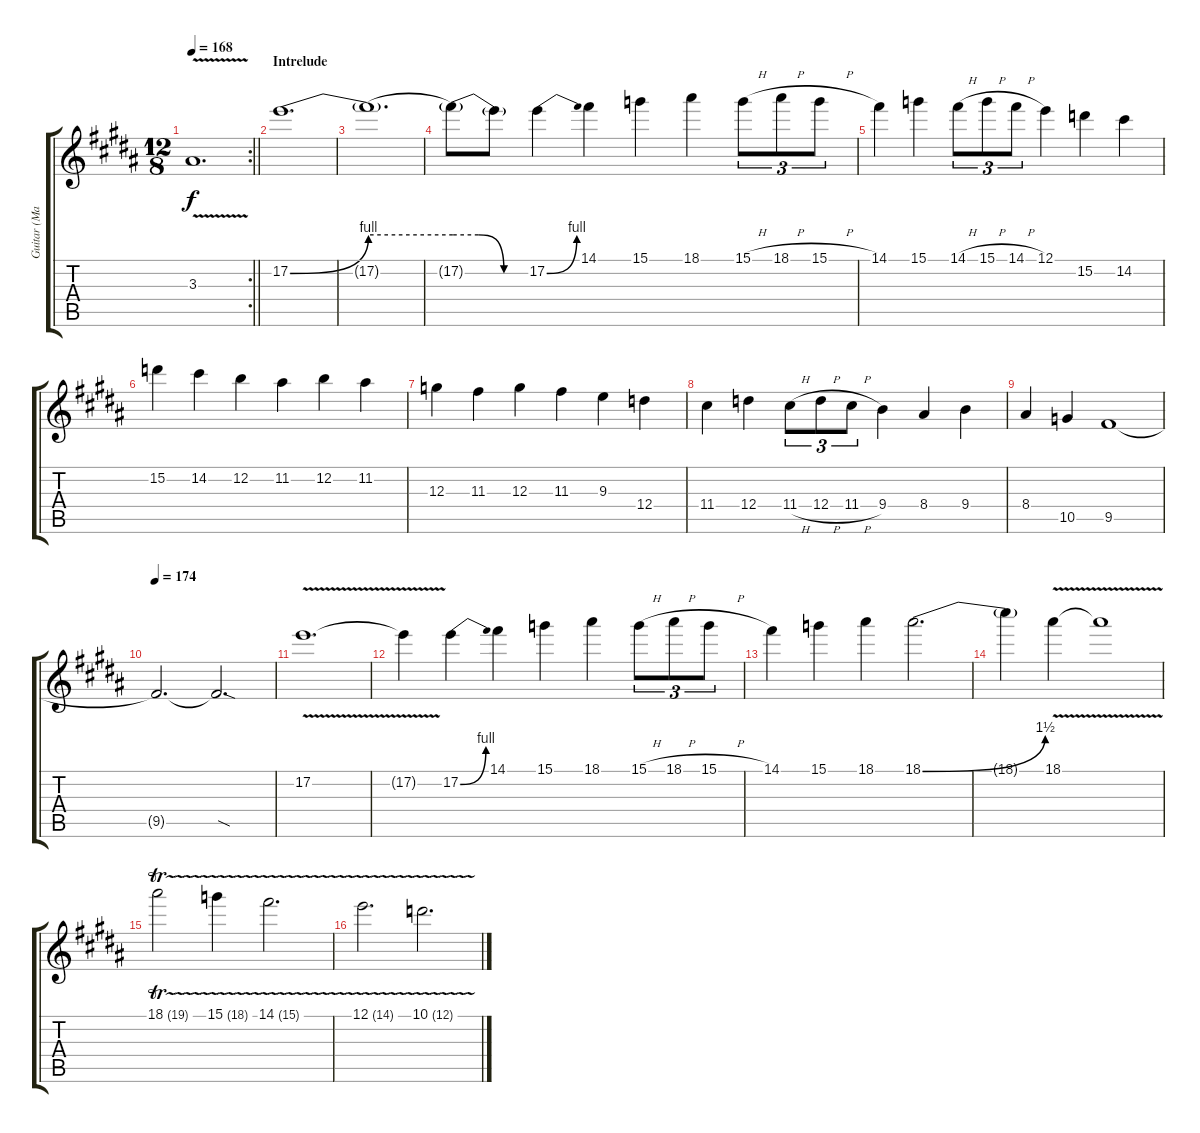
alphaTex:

\track ("Guitar (Mavrin)" "Guitar (Ma") {instrument distortionguitar}
\staff {score tabs}
\tuning (E4 B3 G3 D3 A2 E2) {hide}
\rc 2
\ts (12 8)
\tempo 168
\clef g2
\barLineRight lightlight
\ks b
3.3{v}.1{d dy f} |
\section ("" "Intrelude")
17.2{be (bend 0 0 60 4)}.1{d} |
17.2{be (hold 0 4 60 4) t}.1{d} |
17.2{be (custom 0 4 20 4 40 0 60 0) t}.8 17.2{t}.8 17.2{be (bend 0 0 60 4)}.4 14.1.4 15.1.4 18.1.4 15.1{h}.8{tu (3 2)} 18.1{h}.8{tu (3 2)} 15.1{h}.8{tu (3 2)} |
14.1.4 15.1.4 14.1{h}.8{tu (3 2)} 15.1{h}.8{tu (3 2)} 14.1{h}.8{tu (3 2)} 12.1.4 15.2.4 14.2.4 |
15.2.4 14.2.4 12.2.4 11.2.4 12.2.4 11.2.4 |
12.3.4 11.3.4 12.3.4 11.3.4 9.3.4 12.4.4 |
11.4.4 12.4.4 11.4{h}.8{tu (3 2)} 12.4{h}.8{tu (3 2)} 11.4{h}.8{tu (3 2)} 9.4.4 8.4.4 9.4.4 |
8.4.4 10.5.4 9.5.1 |
\tempo 174
9.5{t}.2{d} 9.5{sod t}.2{d} |
17.2{v}.1{d} |
17.2{t}.4 17.2{be (bend 0 0 60 4)}.4 14.1.4 15.1.4 18.1.4 15.1{h}.8{tu (3 2)} 18.1{h}.8{tu (3 2)} 15.1{h}.8{tu (3 2)} |
14.1.4 15.1.4 18.1.4 18.1{be (bend 0 0 60 6)}.2{d} |
18.1{t}.4 18.1{v}.4 18.1{v t}.1 |
18.1{tr (19 32)}.2 15.1{tr (18 32)}.4 14.1{tr (15 32)}.2{d} |
12.1{tr (14 32)}.2{d} 10.1{tr (12 32)}.2{d}
